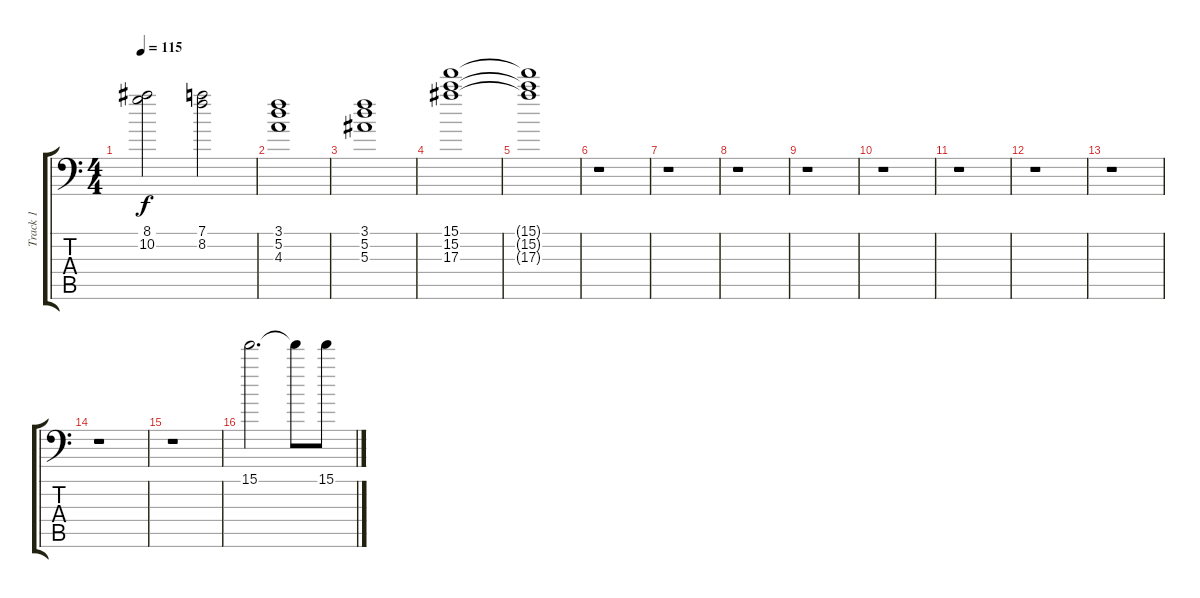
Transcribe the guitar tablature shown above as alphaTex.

\track ("Track 1" "Track 1") {instrument electricguitarjazz}
\staff {score tabs}
\tuning (D4 A3 F3 Bb2 F2 Bb1) {hide}
\ts (4 4)
\tempo 115
\clef f4
\ks c
(8.1 10.2).2{dy f} (7.1 8.2).2 |
(3.1 5.2 4.3).1 |
(3.1 5.2 5.3).1 |
(15.1 15.2 17.3).1 |
(15.1{t} 15.2{t} 17.3{t}).1 |
r.1 |
r.1 |
r.1 |
r.1 |
r.1 |
r.1 |
r.1 |
r.1 |
r.1 |
r.1 |
15.1.2{d} 15.1{t}.8 15.1{ss}.8
